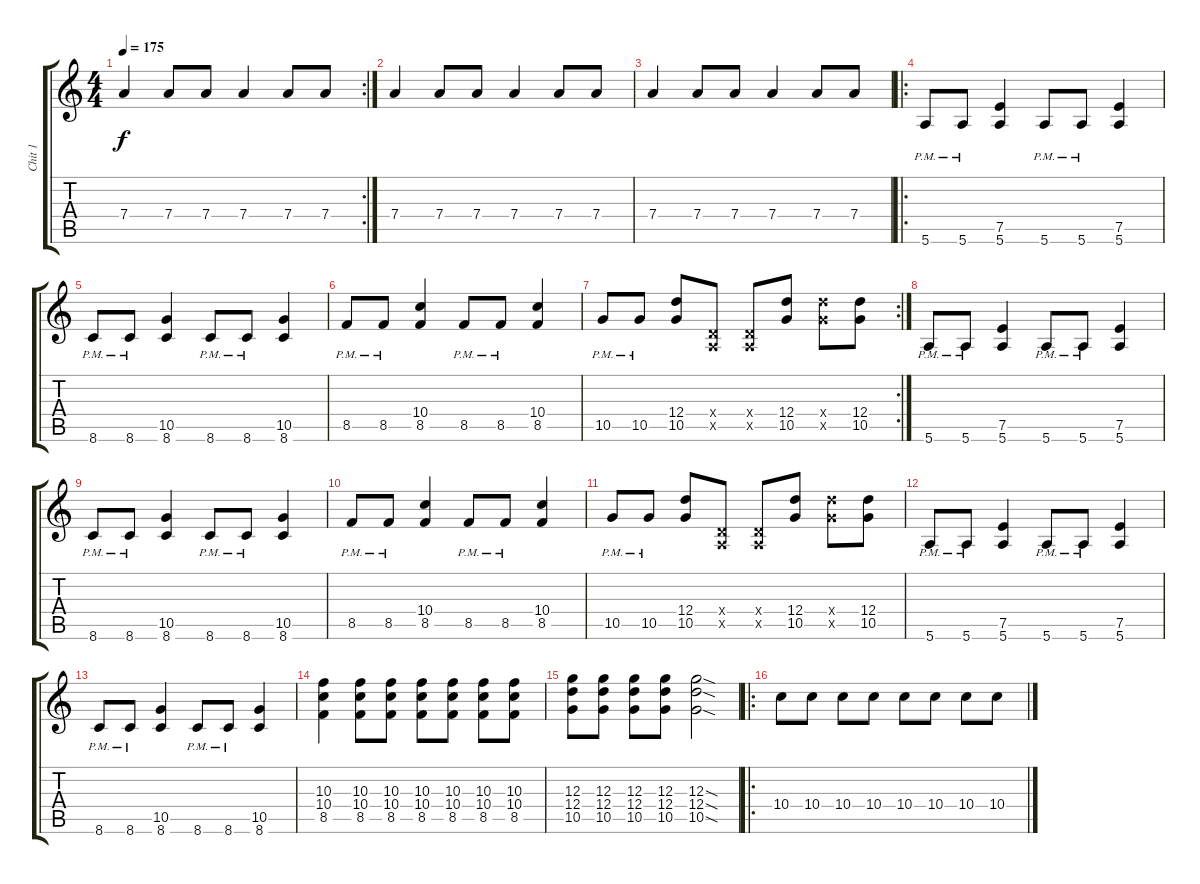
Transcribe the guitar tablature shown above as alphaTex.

\track ("Chit 1" "Chit 1") {instrument distortionguitar}
\staff {score tabs}
\tuning (E4 B3 G3 D3 A2 E2) {hide}
\rc 2
\ts (4 4)
\tempo 175
\clef g2
\ks c
7.4.4{dy f} 7.4.8 7.4.8 7.4.4 7.4.8 7.4.8 |
7.4.4 7.4.8 7.4.8 7.4.4 7.4.8 7.4.8 |
7.4.4 7.4.8 7.4.8 7.4.4 7.4.8 7.4.8 |
\ro
5.6{pm}.8 5.6{pm}.8 (7.5 5.6).4 5.6{pm}.8 5.6{pm}.8 (7.5 5.6).4 |
8.6{pm}.8 8.6{pm}.8 (10.5 8.6).4 8.6{pm}.8 8.6{pm}.8 (10.5 8.6).4 |
8.5{pm}.8 8.5{pm}.8 (10.4 8.5).4 8.5{pm}.8 8.5{pm}.8 (10.4 8.5).4 |
\rc 2
10.5{pm}.8 10.5{pm}.8 (12.4 10.5).8 (0.4{x} 0.5{x}).8 (0.4{x} 0.5{x}).8 (12.4 10.5).8 (12.4{x} 10.5{x}).8 (12.4 10.5).8 |
5.6{pm}.8 5.6{pm}.8 (7.5 5.6).4 5.6{pm}.8 5.6{pm}.8 (7.5 5.6).4 |
8.6{pm}.8 8.6{pm}.8 (10.5 8.6).4 8.6{pm}.8 8.6{pm}.8 (10.5 8.6).4 |
8.5{pm}.8 8.5{pm}.8 (10.4 8.5).4 8.5{pm}.8 8.5{pm}.8 (10.4 8.5).4 |
10.5{pm}.8 10.5{pm}.8 (12.4 10.5).8 (0.4{x} 0.5{x}).8 (0.4{x} 0.5{x}).8 (12.4 10.5).8 (12.4{x} 10.5{x}).8 (12.4 10.5).8 |
5.6{pm}.8 5.6{pm}.8 (7.5 5.6).4 5.6{pm}.8 5.6{pm}.8 (7.5 5.6).4 |
8.6{pm}.8 8.6{pm}.8 (10.5 8.6).4 8.6{pm}.8 8.6{pm}.8 (10.5 8.6).4 |
(10.3 10.4 8.5).4 (10.3 10.4 8.5).8 (10.3 10.4 8.5).8 (10.3 10.4 8.5).8 (10.3 10.4 8.5).8 (10.3 10.4 8.5).8 (10.3 10.4 8.5).8 |
(12.3 12.4 10.5).8 (12.3 12.4 10.5).8 (12.3 12.4 10.5).8 (12.3 12.4 10.5).8 (12.3{sod} 12.4{sod} 10.5{sod}).2 |
\ro
10.4.8 10.4.8 10.4.8 10.4.8 10.4.8 10.4.8 10.4.8 10.4.8
